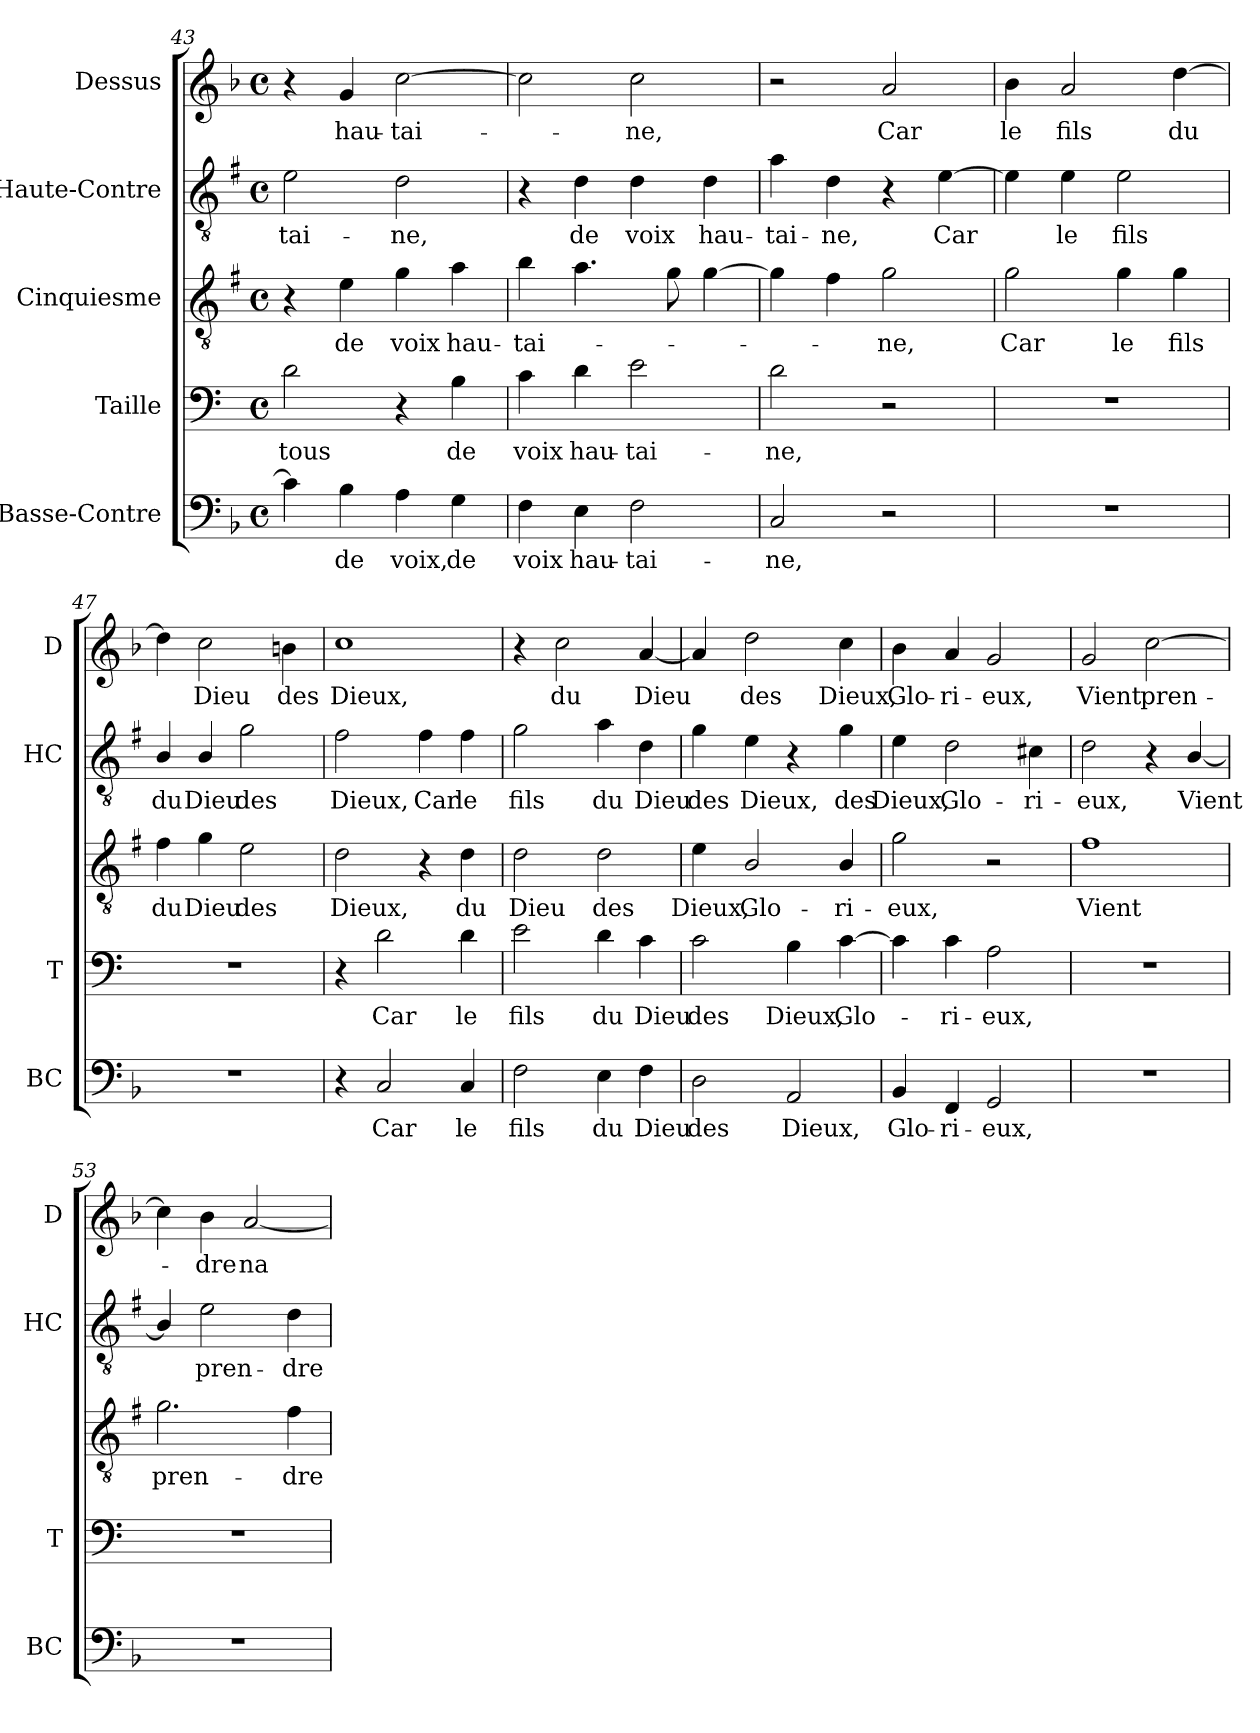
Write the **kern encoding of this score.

**kern	**text	**kern	**text	**kern	**text	**kern	**text	**kern	**text
*part5	*part5	*part4	*part4	*part3	*part3	*part2	*part2	*part1	*part1
*staff5	*staff5	*staff4	*staff4	*staff3	*staff3	*staff2	*staff2	*staff1	*staff1
*I"Basse-Contre	*	*I"Taille	*	*I"Cinquiesme	*	*I"Haute-Contre	*	*I"Dessus	*
*I'BC	*	*I'T	*	*	*	*I'HC	*	*I'D	*
*clefF4	*	*clefF4	*	*clefGv2	*	*clefGv2	*	*clefG2	*
*	*	*ITrd4c7	*	*ITrd1c2	*	*ITrd1c2	*	*	*
*k[b-]	*	*k[b-]	*	*k[b-]	*	*k[b-]	*	*k[b-]	*
*F:	*	*F:	*	*F:	*	*F:	*	*F:	*
*M4/4	*	*M4/4	*	*M4/4	*	*M4/4	*	*M4/4	*
*met(c)	*	*met(c)	*	*met(c)	*	*met(c)	*	*met(c)	*
=43	=43	=43	=43	=43	=43	=43	=43	=43	=43
!	!	!	!LO:LY:b	!	!	!	!LO:LY:b	!	!
4c\]	.	2G\	tous	4r	.	2d\	-tai-	4r	.
!	!LO:LY:b	!	!	!	!LO:LY:b	!	!	!	!LO:LY:b
4B-\	de	.	.	4d\	de	.	.	4g/	hau-
!	!LO:LY:b	!	!	!	!LO:LY:b	!	!LO:LY:b	!	!LO:LY:b
4A\	voix,	4r	.	4f\	voix	2c\	-ne,	[2cc\	-tai-
!	!LO:LY:b	!	!LO:LY:b	!	!LO:LY:b	!	!	!	!
4G\	de	4E\	de	4g\	hau-	.	.	.	.
=44	=44	=44	=44	=44	=44	=44	=44	=44	=44
!	!LO:LY:b	!	!LO:LY:b	!	!LO:LY:b	!	!	!	!
4F\	voix	4F\	voix	4a\	-tai-	4r	.	2cc\]	.
!	!LO:LY:b	!	!LO:LY:b	!	!	!	!LO:LY:b	!	!
4E\	hau-	4G\	hau-	4.g\	.	4c\	de	.	.
!	!LO:LY:b	!	!LO:LY:b	!	!	!	!LO:LY:b	!	!LO:LY:b
2F\	-tai-	2A\	-tai-	.	.	4c\	voix	2cc\	-ne,
.	.	.	.	8f\	.	.	.	.	.
!	!	!	!	!	!	!	!LO:LY:b	!	!
.	.	.	.	[4f\	.	4c\	hau-	.	.
=45	=45	=45	=45	=45	=45	=45	=45	=45	=45
!	!LO:LY:b	!	!LO:LY:b	!	!	!	!LO:LY:b	!	!
2C/	-ne,	2G\	-ne,	4f\]	.	4g\	-tai-	2r	.
!	!	!	!	!	!	!	!LO:LY:b	!	!
.	.	.	.	4e\	.	4c\	-ne,	.	.
!	!	!	!	!	!LO:LY:b	!	!	!	!LO:LY:b
2r	.	2r	.	2f\	-ne,	4r	.	2a/	Car
!	!	!	!	!	!	!	!LO:LY:b	!	!
.	.	.	.	.	.	[4d\	Car	.	.
=46	=46	=46	=46	=46	=46	=46	=46	=46	=46
!	!	!	!	!	!LO:LY:b	!	!	!	!LO:LY:b
1r	.	1r	.	2f\	Car	4d\]	.	4b-\	le
!	!	!	!	!	!	!	!LO:LY:b	!	!LO:LY:b
.	.	.	.	.	.	4d\	le	2a/	fils
!	!	!	!	!	!LO:LY:b	!	!LO:LY:b	!	!
.	.	.	.	4f\	le	2d\	fils	.	.
!	!	!	!	!	!LO:LY:b	!	!	!	!LO:LY:b
.	.	.	.	4f\	fils	.	.	[4dd\	du
!!LO:PB:g=z
=47	=47	=47	=47	=47	=47	=47	=47	=47	=47
!	!	!	!	!	!LO:LY:b	!	!LO:LY:b	!	!
1r	.	1r	.	4e\	du	4A/	du	4dd\]	.
!	!	!	!	!	!LO:LY:b	!	!LO:LY:b	!	!LO:LY:b
.	.	.	.	4f\	Dieu	4A/	Dieu	2cc\	Dieu
!	!	!	!	!	!LO:LY:b	!	!LO:LY:b	!	!
.	.	.	.	2d\	des	2f\	des	.	.
!	!	!	!	!	!	!	!	!	!LO:LY:b
.	.	.	.	.	.	.	.	4bn\	des
=48	=48	=48	=48	=48	=48	=48	=48	=48	=48
!	!	!	!	!	!LO:LY:b	!	!LO:LY:b	!	!LO:LY:b
4r	.	4r	.	2c\	Dieux,	2e\	Dieux,	1cc	Dieux,
!	!LO:LY:b	!	!LO:LY:b	!	!	!	!	!	!
2C/	Car	2G\	Car	.	.	.	.	.	.
!	!	!	!	!	!	!	!LO:LY:b	!	!
.	.	.	.	4r	.	4e\	Car	.	.
!	!LO:LY:b	!	!LO:LY:b	!	!LO:LY:b	!	!LO:LY:b	!	!
4C/	le	4G\	le	4c\	du	4e\	le	.	.
=49	=49	=49	=49	=49	=49	=49	=49	=49	=49
!	!LO:LY:b	!	!LO:LY:b	!	!LO:LY:b	!	!LO:LY:b	!	!
2F\	fils	2A\	fils	2c\	Dieu	2f\	fils	4r	.
!	!	!	!	!	!	!	!	!	!LO:LY:b
.	.	.	.	.	.	.	.	2cc\	du
!	!LO:LY:b	!	!LO:LY:b	!	!LO:LY:b	!	!LO:LY:b	!	!
4E\	du	4G\	du	2c\	des	4g\	du	.	.
!	!LO:LY:b	!	!LO:LY:b	!	!	!	!LO:LY:b	!	!LO:LY:b
4F\	Dieu	4F\	Dieu	.	.	4c\	Dieu	[4a/	Dieu
=50	=50	=50	=50	=50	=50	=50	=50	=50	=50
!	!LO:LY:b	!	!LO:LY:b	!	!LO:LY:b	!	!LO:LY:b	!	!
2D\	des	2F\	des	4d\	Dieux,	4f\	des	4a/]	.
!	!	!	!	!	!LO:LY:b	!	!LO:LY:b	!	!LO:LY:b
.	.	.	.	2A/	Glo-	4d\	Dieux,	2dd\	des
!	!LO:LY:b	!	!LO:LY:b	!	!	!	!	!	!
2AA/	Dieux,	4E\	Dieux,	.	.	4r	.	.	.
!	!	!	!LO:LY:b	!	!LO:LY:b	!	!LO:LY:b	!	!LO:LY:b
.	.	[4F\	Glo-	4A/	-ri-	4f\	des	4cc\	Dieux,
=51	=51	=51	=51	=51	=51	=51	=51	=51	=51
!	!LO:LY:b	!	!	!	!LO:LY:b	!	!LO:LY:b	!	!LO:LY:b
4BB-/	Glo-	4F\]	.	2f\	-eux,	4d\	Dieux,	4b-\	Glo-
!	!LO:LY:b	!	!LO:LY:b	!	!	!	!LO:LY:b	!	!LO:LY:b
4FF/	-ri-	4F\	-ri-	.	.	2c\	Glo-	4a/	-ri-
!	!LO:LY:b	!	!LO:LY:b	!	!	!	!	!	!LO:LY:b
2GG/	-eux,	2D\	-eux,	2r	.	.	.	2g/	-eux,
!	!	!	!	!	!	!	!LO:LY:b	!	!
.	.	.	.	.	.	4Bn\	-ri-	.	.
=52	=52	=52	=52	=52	=52	=52	=52	=52	=52
!	!	!	!	!	!LO:LY:b	!	!LO:LY:b	!	!LO:LY:b
1r	.	1r	.	1e	Vient	2c\	-eux,	2g/	Vient
!	!	!	!	!	!	!	!	!	!LO:LY:b
.	.	.	.	.	.	4r	.	[2cc\	pren-
!	!	!	!	!	!	!	!LO:LY:b	!	!
.	.	.	.	.	.	[4A/	Vient	.	.
=53	=53	=53	=53	=53	=53	=53	=53	=53	=53
!	!	!	!	!	!LO:LY:b	!	!	!	!
1r	.	1r	.	2.f\	pren-	4A/]	.	4cc\]	.
!	!	!	!	!	!	!	!LO:LY:b	!	!LO:LY:b
.	.	.	.	.	.	2d\	pren-	4b-\	-dre
!	!	!	!	!	!	!	!	!	!LO:LY:b
.	.	.	.	.	.	.	.	[2a/	na-
!	!	!	!	!	!LO:LY:b	!	!LO:LY:b	!	!
.	.	.	.	4e\	-dre	4c\	-dre	.	.
=	=	=	=	=	=	=	=	=	=
*-	*-	*-	*-	*-	*-	*-	*-	*-	*-
